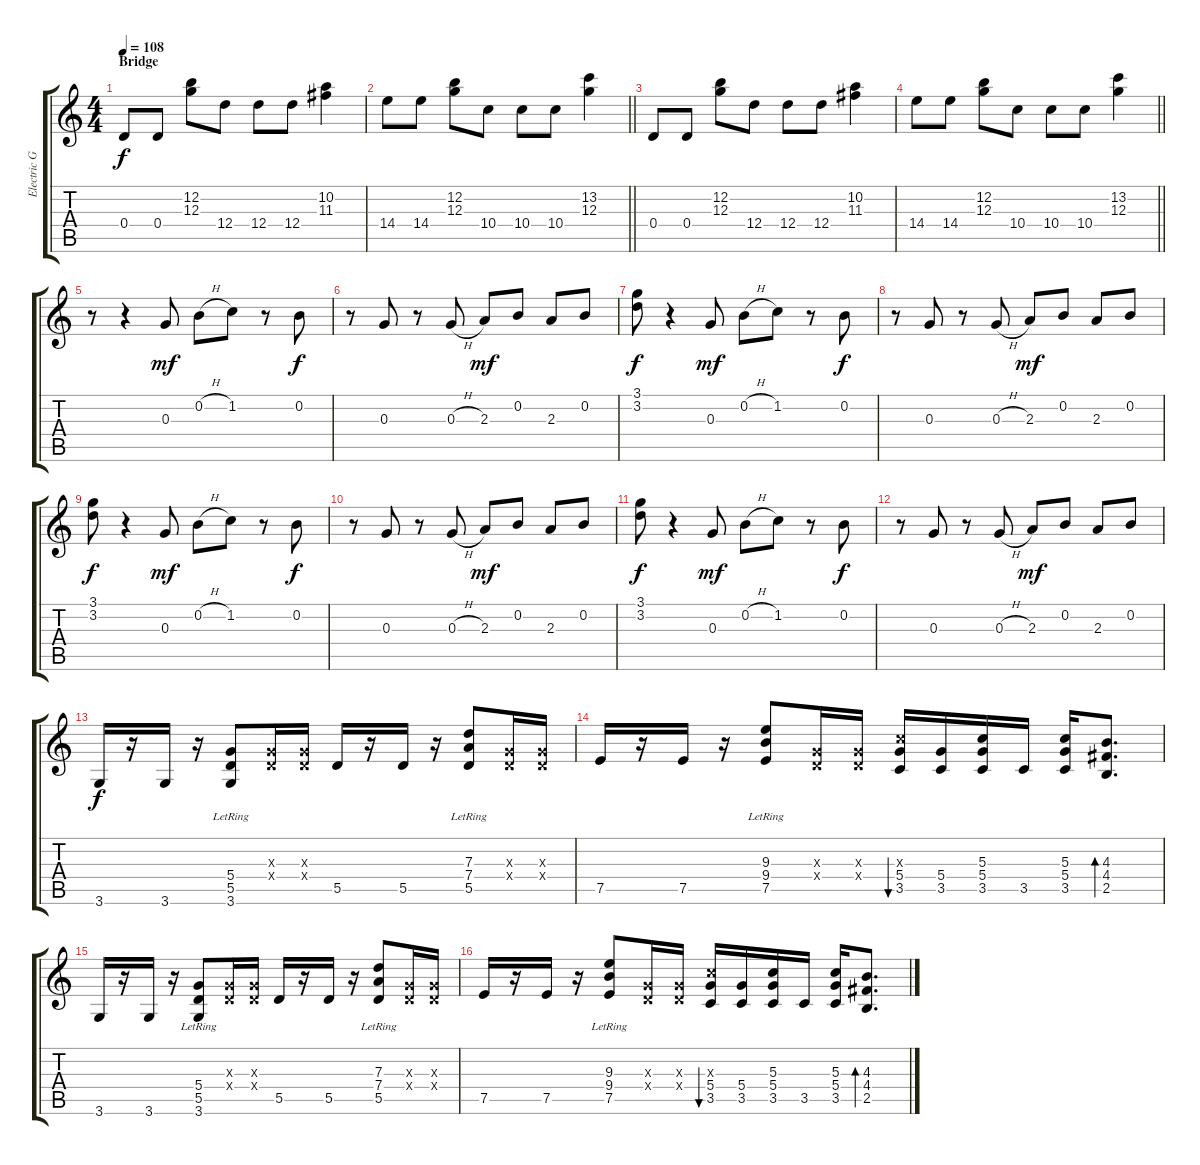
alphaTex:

\track ("Electric Guitar" "Electric G") {instrument overdrivenguitar}
\staff {score tabs}
\tuning (E4 B3 G3 D3 A2 E2) {hide}
\ts (4 4)
\section ("" "Bridge")
\tempo 108
\clef g2
\ks c
0.4.8{dy f} 0.4.8 (12.2 12.3).8 12.4.8 12.4.8 12.4.8 (10.2 11.3).4 |
\barLineRight lightlight
14.4.8 14.4.8 (12.2 12.3).8 10.4.8 10.4.8 10.4.8 (13.2 12.3).4 |
0.4.8 0.4.8 (12.2 12.3).8 12.4.8 12.4.8 12.4.8 (10.2 11.3).4 |
\barLineRight lightlight
14.4.8 14.4.8 (12.2 12.3).8 10.4.8 10.4.8 10.4.8 (13.2 12.3).4 |
r.8 r.4 0.3.8{dy mf} 0.2{h}.8 1.2.8 r.8 0.2.8{dy f} |
r.8 0.3.8 r.8 0.3{h}.8 2.3.8{dy mf} 0.2.8 2.3.8 0.2.8 |
(3.1 3.2).8{dy f} r.4 0.3.8{dy mf} 0.2{h}.8 1.2.8 r.8 0.2.8{dy f} |
r.8 0.3.8 r.8 0.3{h}.8 2.3.8{dy mf} 0.2.8 2.3.8 0.2.8 |
(3.1 3.2).8{dy f} r.4 0.3.8{dy mf} 0.2{h}.8 1.2.8 r.8 0.2.8{dy f} |
r.8 0.3.8 r.8 0.3{h}.8 2.3.8{dy mf} 0.2.8 2.3.8 0.2.8 |
(3.1 3.2).8{dy f} r.4 0.3.8{dy mf} 0.2{h}.8 1.2.8 r.8 0.2.8{dy f} |
r.8 0.3.8 r.8 0.3{h}.8 2.3.8{dy mf} 0.2.8 2.3.8 0.2.8 |
3.6.16{dy f} r.16 3.6.16 r.16 (5.4{lr} 5.5 3.6).8 (0.3{x} 0.4{x}).16 (0.3{x} 0.4{x}).16 5.5.16 r.16 5.5.16 r.16 (7.3 7.4{lr} 5.5).8 (0.3{x} 0.4{x}).16 (0.3{x} 0.4{x}).16 |
7.5.16 r.16 7.5.16 r.16 (9.3 9.4{lr} 7.5).8 (0.3{x} 0.4{x}).16 (0.3{x} 0.4{x}).16 (5.3{x} 5.4 3.5).16{bu 60} (5.4 3.5).16 (5.3 5.4 3.5).16 3.5.16 (5.3 5.4 3.5).16 (4.3 4.4 2.5).8{d bd 60} |
3.6.16 r.16 3.6.16 r.16 (5.4{lr} 5.5 3.6).8 (0.3{x} 0.4{x}).16 (0.3{x} 0.4{x}).16 5.5.16 r.16 5.5.16 r.16 (7.3 7.4{lr} 5.5).8 (0.3{x} 0.4{x}).16 (0.3{x} 0.4{x}).16 |
7.5.16 r.16 7.5.16 r.16 (9.3 9.4{lr} 7.5).8 (0.3{x} 0.4{x}).16 (0.3{x} 0.4{x}).16 (5.3{x} 5.4 3.5).16{bu 60} (5.4 3.5).16 (5.3 5.4 3.5).16 3.5.16 (5.3 5.4 3.5).16 (4.3 4.4 2.5).8{d bd 60}
